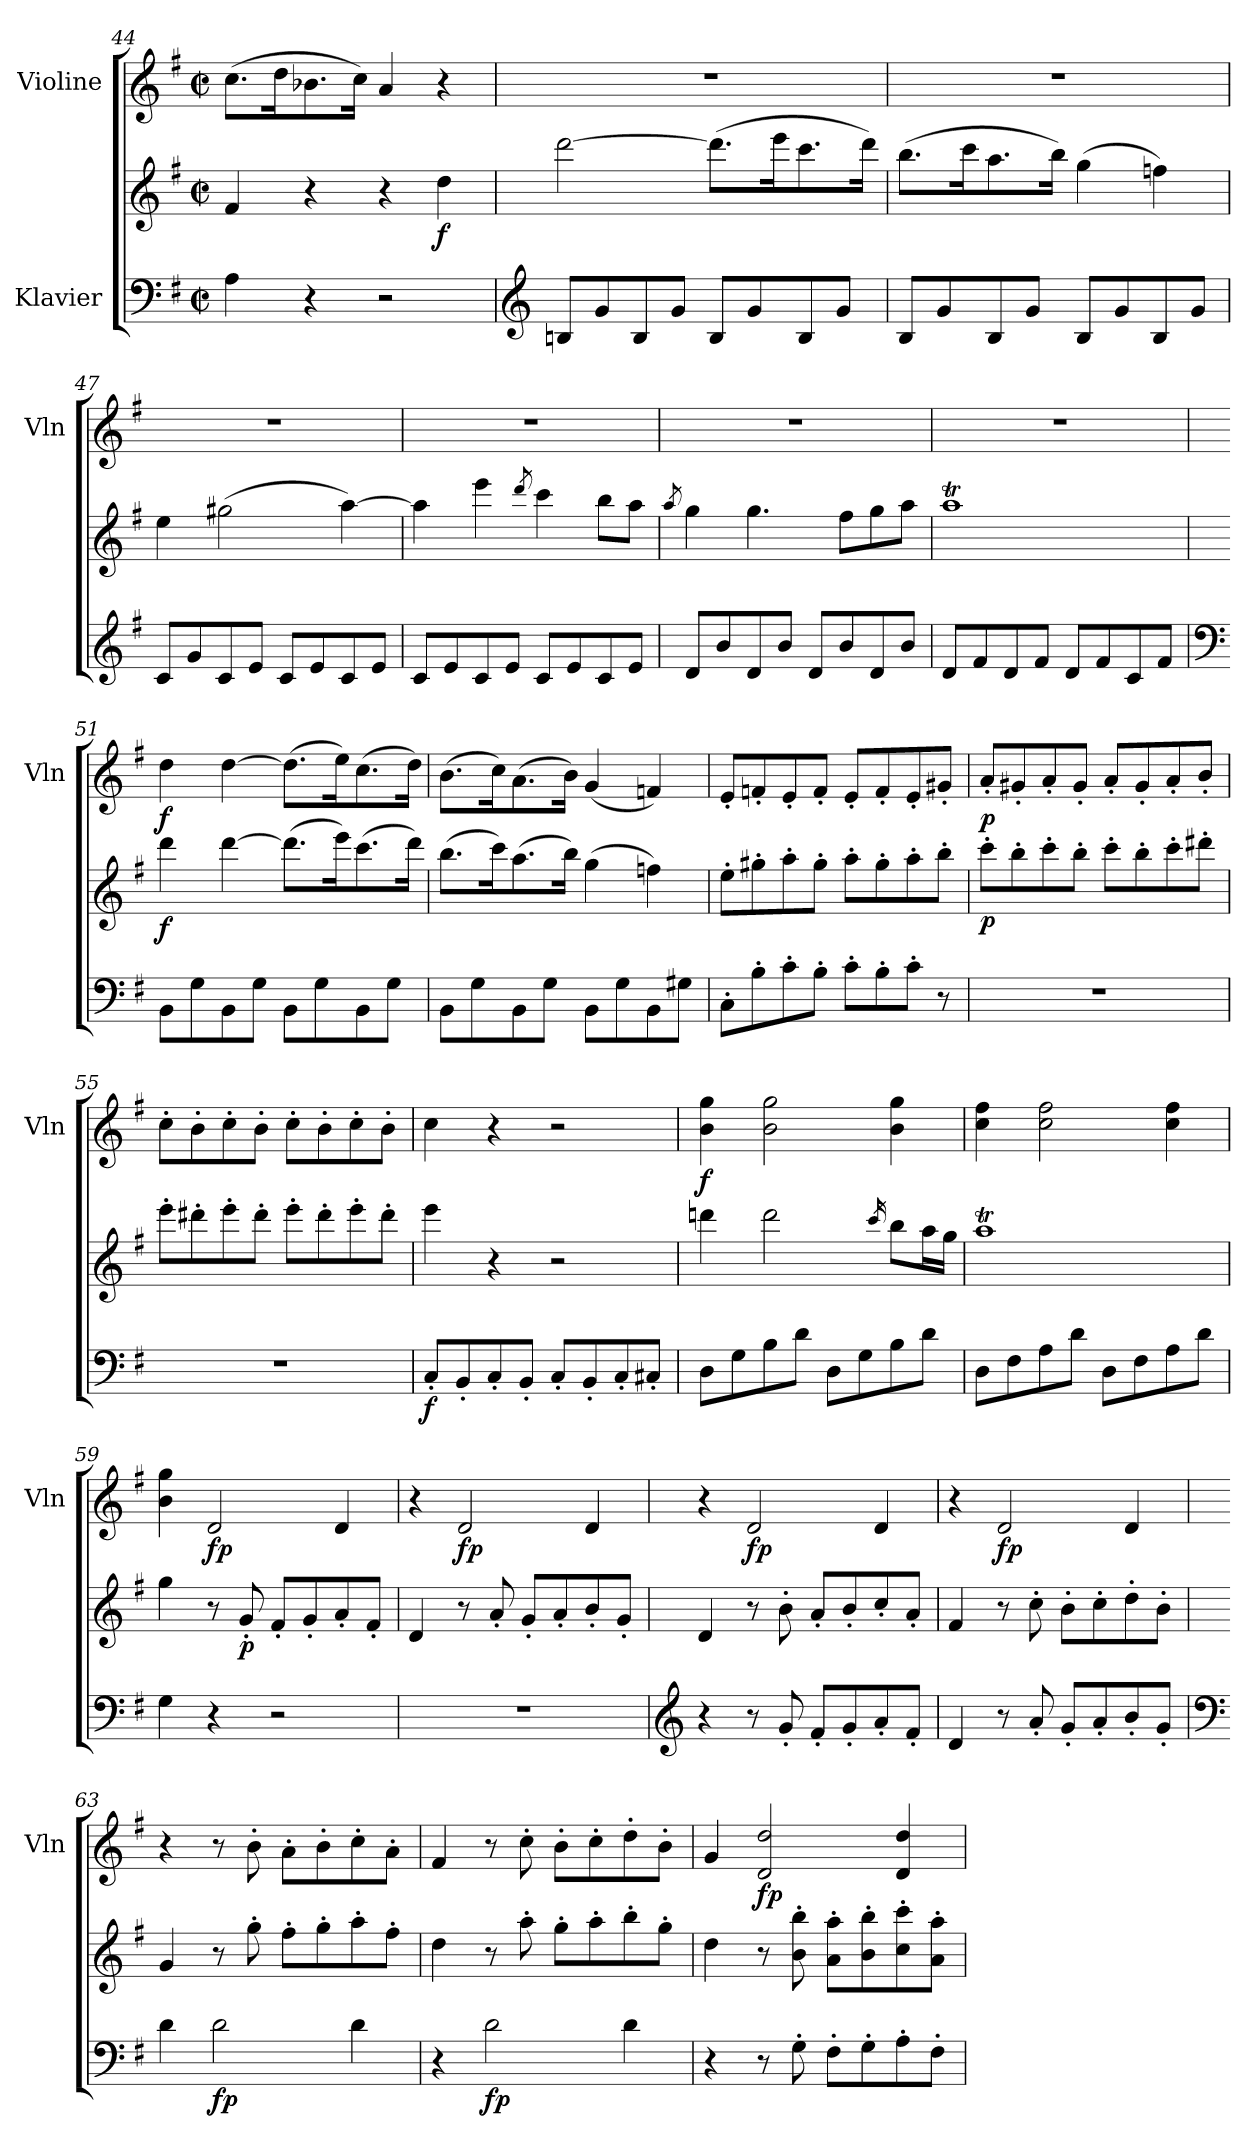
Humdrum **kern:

**kern	**kern	**dynam	**kern	**dynam
*part2	*part2	*part2	*part1	*part1
*staff3	*staff2	*staff2/3	*staff1	*staff1
*I"Klavier	*	*	*I"Violine	*
*	*	*	*I'Vln	*
*clefF4	*clefG2	*	*clefG2	*
*k[f#]	*k[f#]	*	*k[f#]	*
*M2/2	*M2/2	*	*M2/2	*
*met(c|)	*met(c|)	*	*met(c|)	*
=44	=44	=44	=44	=44
4A\	4f#/	.	(>8.cc\L	.
.	.	.	16dd\K	.
4r	4r	.	8.b-X\	.
.	.	.	16cc\Jk)	.
2r	4r	.	4a/	.
!	!	!LO:DY:b	!	!
.	4dd\	f	4r	.
!!LO:PB:g=z
=45	=45	=45	=45	=45
*clefG2	*	*	*	*
8Bn/L	[2ddd\	.	1r	.
8g/	.	.	.	.
8B/	.	.	.	.
8g/J	.	.	.	.
8B/L	(>8.ddd\L]	.	.	.
8g/	.	.	.	.
.	16eee\K	.	.	.
8B/	8.ccc\	.	.	.
8g/J	.	.	.	.
.	16ddd\Jk)	.	.	.
=46	=46	=46	=46	=46
8B/L	(>8.bb\L	.	1r	.
8g/	.	.	.	.
.	16ccc\K	.	.	.
8B/	8.aa\	.	.	.
8g/J	.	.	.	.
.	16bb\Jk)	.	.	.
8B/L	(>4gg\	.	.	.
8g/	.	.	.	.
8B/	4ffn\)	.	.	.
8g/J	.	.	.	.
=47	=47	=47	=47	=47
8c/L	4ee\	.	1r	.
8g/	.	.	.	.
8c/	(>2gg#X\	.	.	.
8e/J	.	.	.	.
8c/L	.	.	.	.
8e/	.	.	.	.
8c/	[4aa\)	.	.	.
8e/J	.	.	.	.
=48	=48	=48	=48	=48
8c/L	4aa\]	.	1r	.
8e/	.	.	.	.
8c/	4eee\	.	.	.
8e/J	.	.	.	.
.	8qddd/	.	.	.
8c/L	4ccc\	.	.	.
8e/	.	.	.	.
8c/	8bb\L	.	.	.
8e/J	8aa\J	.	.	.
=49	=49	=49	=49	=49
.	8qaa/	.	.	.
8d/L	4gg\	.	1r	.
8b/	.	.	.	.
8d/	4.gg\	.	.	.
8b/J	.	.	.	.
8d/L	.	.	.	.
8b/	8ff#\L	.	.	.
8d/	8gg\	.	.	.
8b/J	8aa\J	.	.	.
!!LO:LB:g=z
=50	=50	=50	=50	=50
8d/L	1aaT	.	1r	.
8f#/	.	.	.	.
8d/	.	.	.	.
8f#/J	.	.	.	.
8d/L	.	.	.	.
8f#/	.	.	.	.
8c/	.	.	.	.
8f#/J	.	.	.	.
=51	=51	=51	=51	=51
*clefF4	*	*	*	*
!	!	!LO:DY:b	!	!LO:DY:b
8BB\L	4ddd\	f	4dd\	f
8G\	.	.	.	.
8BB\	[4ddd\	.	[4dd\	.
8G\J	.	.	.	.
8BB\L	(>8.ddd\L]	.	(>8.dd\L]	.
8G\	.	.	.	.
.	16eee\K)	.	16ee\K)	.
8BB\	(>8.ccc\	.	(>8.cc\	.
8G\J	.	.	.	.
.	16ddd\Jk)	.	16dd\Jk)	.
=52	=52	=52	=52	=52
8BB\L	(>8.bb\L	.	(>8.b\L	.
8G\	.	.	.	.
.	16ccc\K)	.	16cc\K)	.
8BB\	(>8.aa\	.	(>8.a\	.
8G\J	.	.	.	.
.	16bb\Jk)	.	16b\Jk)	.
8BB\L	(>4gg\	.	(<4g/	.
8G\	.	.	.	.
8BB\	4ffn\)	.	4fn/)	.
8G#X\J	.	.	.	.
=53	=53	=53	=53	=53
8C'\L	8ee'\L	.	8e'/L	.
8B'\	8gg#X'\	.	8fn'/	.
8c'\	8aa'\	.	8e'/	.
8B'\J	8gg#'\J	.	8f'/J	.
8c'\L	8aa'\L	.	8e'/L	.
8B'\	8gg#'\	.	8f'/	.
8c'\J	8aa'\	.	8e'/	.
8r	8bb'\J	.	8g#X'/J	.
!!LO:LB:g=z
=54	=54	=54	=54	=54
!	!	!LO:DY:b	!	!LO:DY:b
1r	8ccc'\L	p	8a'/L	p
.	8bb'\	.	8g#X'/	.
.	8ccc'\	.	8a'/	.
.	8bb'\J	.	8g#'/J	.
.	8ccc'\L	.	8a'/L	.
.	8bb'\	.	8g#'/	.
.	8ccc'\	.	8a'/	.
.	8ddd#X'\J	.	8b'/J	.
=55	=55	=55	=55	=55
1r	8eee'\L	.	8cc'\L	.
.	8ddd#X'\	.	8b'\	.
.	8eee'\	.	8cc'\	.
.	8ddd#'\J	.	8b'\J	.
.	8eee'\L	.	8cc'\L	.
.	8ddd#'\	.	8b'\	.
.	8eee'\	.	8cc'\	.
.	8ddd#'\J	.	8b'\J	.
=56	=56	=56	=56	=56
!	!	!LO:DY:b=2	!	!
8C'/L	4eee\	f	4cc\	.
8BB'/	.	.	.	.
8C'/	4r	.	4r	.
8BB'/J	.	.	.	.
8C'/L	2r	.	2r	.
8BB'/	.	.	.	.
8C'/	.	.	.	.
8C#X'/J	.	.	.	.
=57	=57	=57	=57	=57
!	!	!	!	!LO:DY:b
8D\L	4dddn\	.	4b\ 4gg\	f
8G\	.	.	.	.
8B\	2ddd\	.	2b\ 2gg\	.
8d\J	.	.	.	.
8D\L	.	.	.	.
8G\	.	.	.	.
.	16qccc/	.	.	.
8B\	8bb\L	.	4b\ 4gg\	.
8d\J	16aa\L	.	.	.
.	16gg\JJ	.	.	.
!!LO:LB:g=z
=58	=58	=58	=58	=58
8D\L	1aaT	.	4cc\ 4ff#\	.
8F#\	.	.	.	.
8A\	.	.	2cc\ 2ff#\	.
8d\J	.	.	.	.
8D\L	.	.	.	.
8F#\	.	.	.	.
8A\	.	.	4cc\ 4ff#\	.
8d\J	.	.	.	.
=59	=59	=59	=59	=59
4G\	4gg\	.	4b\ 4gg\	.
!	!	!	!	!LO:DY:b
4r	8r	.	2d/	fp
!	!	!LO:DY:b	!	!
.	8g'/	p	.	.
2r	8f#'/L	.	.	.
.	8g'/	.	.	.
.	8a'/	.	4d/	.
.	8f#'/J	.	.	.
=60	=60	=60	=60	=60
1r	4d/	.	4r	.
!	!	!	!	!LO:DY:b
.	8r	.	2d/	fp
.	8a'/	.	.	.
.	8g'/L	.	.	.
.	8a'/	.	.	.
.	8b'/	.	4d/	.
.	8g'/J	.	.	.
=61	=61	=61	=61	=61
*clefG2	*	*	*	*
4r	4d/	.	4r	.
!	!	!	!	!LO:DY:b
8r	8r	.	2d/	fp
8g'/	8b'\	.	.	.
8f#'/L	8a'/L	.	.	.
8g'/	8b'/	.	.	.
8a'/	8cc'/	.	4d/	.
8f#'/J	8a'/J	.	.	.
=62	=62	=62	=62	=62
4d/	4f#/	.	4r	.
!	!	!	!	!LO:DY:b
8r	8r	.	2d/	fp
8a'/	8cc'\	.	.	.
8g'/L	8b'\L	.	.	.
8a'/	8cc'\	.	.	.
8b'/	8dd'\	.	4d/	.
8g'/J	8b'\J	.	.	.
=63	=63	=63	=63	=63
*clefF4	*	*	*	*
4d\	4g/	.	4r	.
!	!	!LO:DY:b=2	!	!
2d\	8r	fp	8r	.
.	8gg'\	.	8b'\	.
.	8ff#'\L	.	8a'\L	.
.	8gg'\	.	8b'\	.
4d\	8aa'\	.	8cc'\	.
.	8ff#'\J	.	8a'\J	.
!!LO:PB:g=z
=64	=64	=64	=64	=64
4r	4dd\	.	4f#/	.
!	!	!LO:DY:b=2	!	!
2d\	8r	fp	8r	.
.	8aa'\	.	8cc'\	.
.	8gg'\L	.	8b'\L	.
.	8aa'\	.	8cc'\	.
4d\	8bb'\	.	8dd'\	.
.	8gg'\J	.	8b'\J	.
=65	=65	=65	=65	=65
4r	4dd\	.	4g/	.
!	!	!	!	!LO:DY:b
8r	8r	.	2d/ 2dd/	fp
8G'\	8b\' 8bb\'	.	.	.
8F#'\L	8a\' 8aa\'L	.	.	.
8G'\	8b\' 8bb\'	.	.	.
8A'\	8cc\' 8ccc\'	.	4d/ 4dd/	.
8F#'\J	8a\' 8aa\'J	.	.	.
=	=	=	=	=
*-	*-	*-	*-	*-
